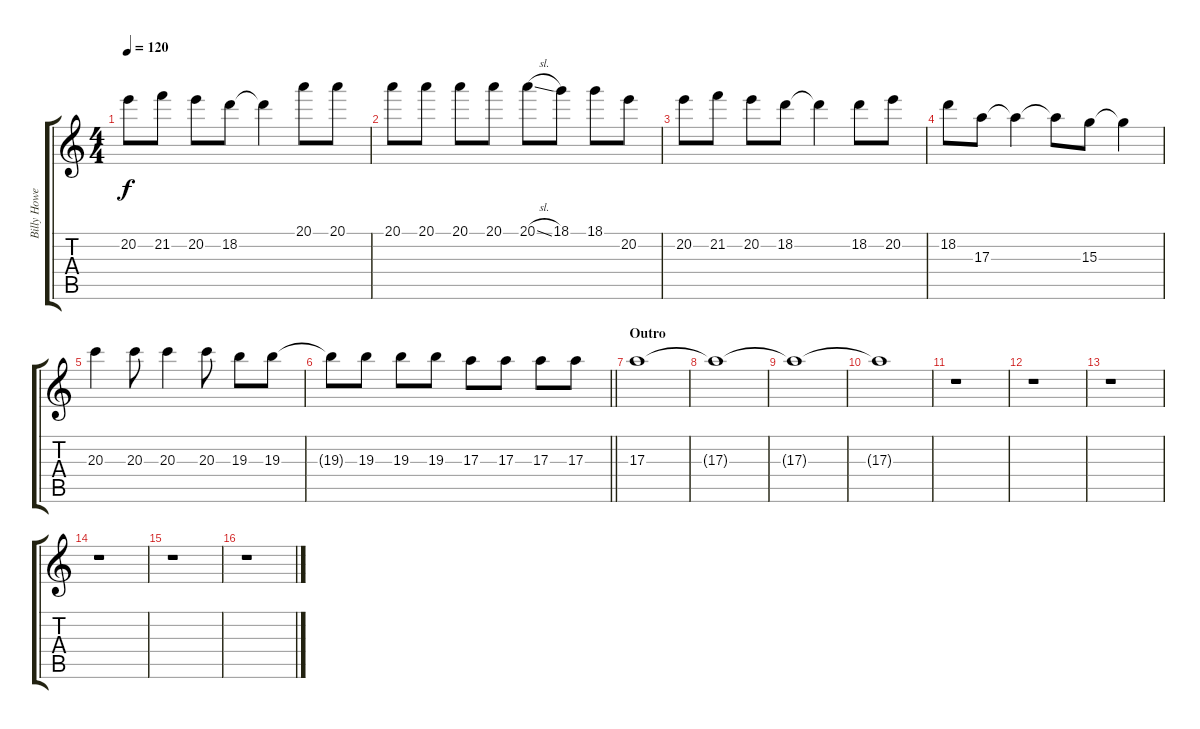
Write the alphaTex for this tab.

\track ("Billy Howerdel (Solo)" "Billy Howe") {instrument overdrivenguitar}
\staff {score tabs}
\tuning (Db4 Ab3 E3 B2 Gb2 Db2) {hide}
\ts (4 4)
\tempo 120
\clef g2
\ks c
20.2.8{dy f} 21.2.8 20.2.8 18.2.8 18.2{t}.4 20.1.8 20.1.8 |
20.1.8 20.1.8 20.1.8 20.1.8 20.1{sl}.8 18.1.8 18.1.8 20.2.8 |
20.2.8 21.2.8 20.2.8 18.2.8 18.2{t}.4 18.2.8 20.2.8 |
18.2.8 17.3.8 17.3{t}.4 17.3{t}.8 15.3.8 15.3{t}.4 |
20.3.4 20.3.8 20.3.4 20.3.8 19.3.8 19.3.8 |
\barLineRight lightlight
19.3{t}.8 19.3.8 19.3.8 19.3.8 17.3.8 17.3.8 17.3.8 17.3.8 |
\section ("" "Outro")
17.3.1{volume 0} |
17.3{t}.1 |
17.3{t}.1 |
17.3{t}.1 |
r.1 |
r.1 |
r.1 |
r.1 |
r.1 |
r.1
